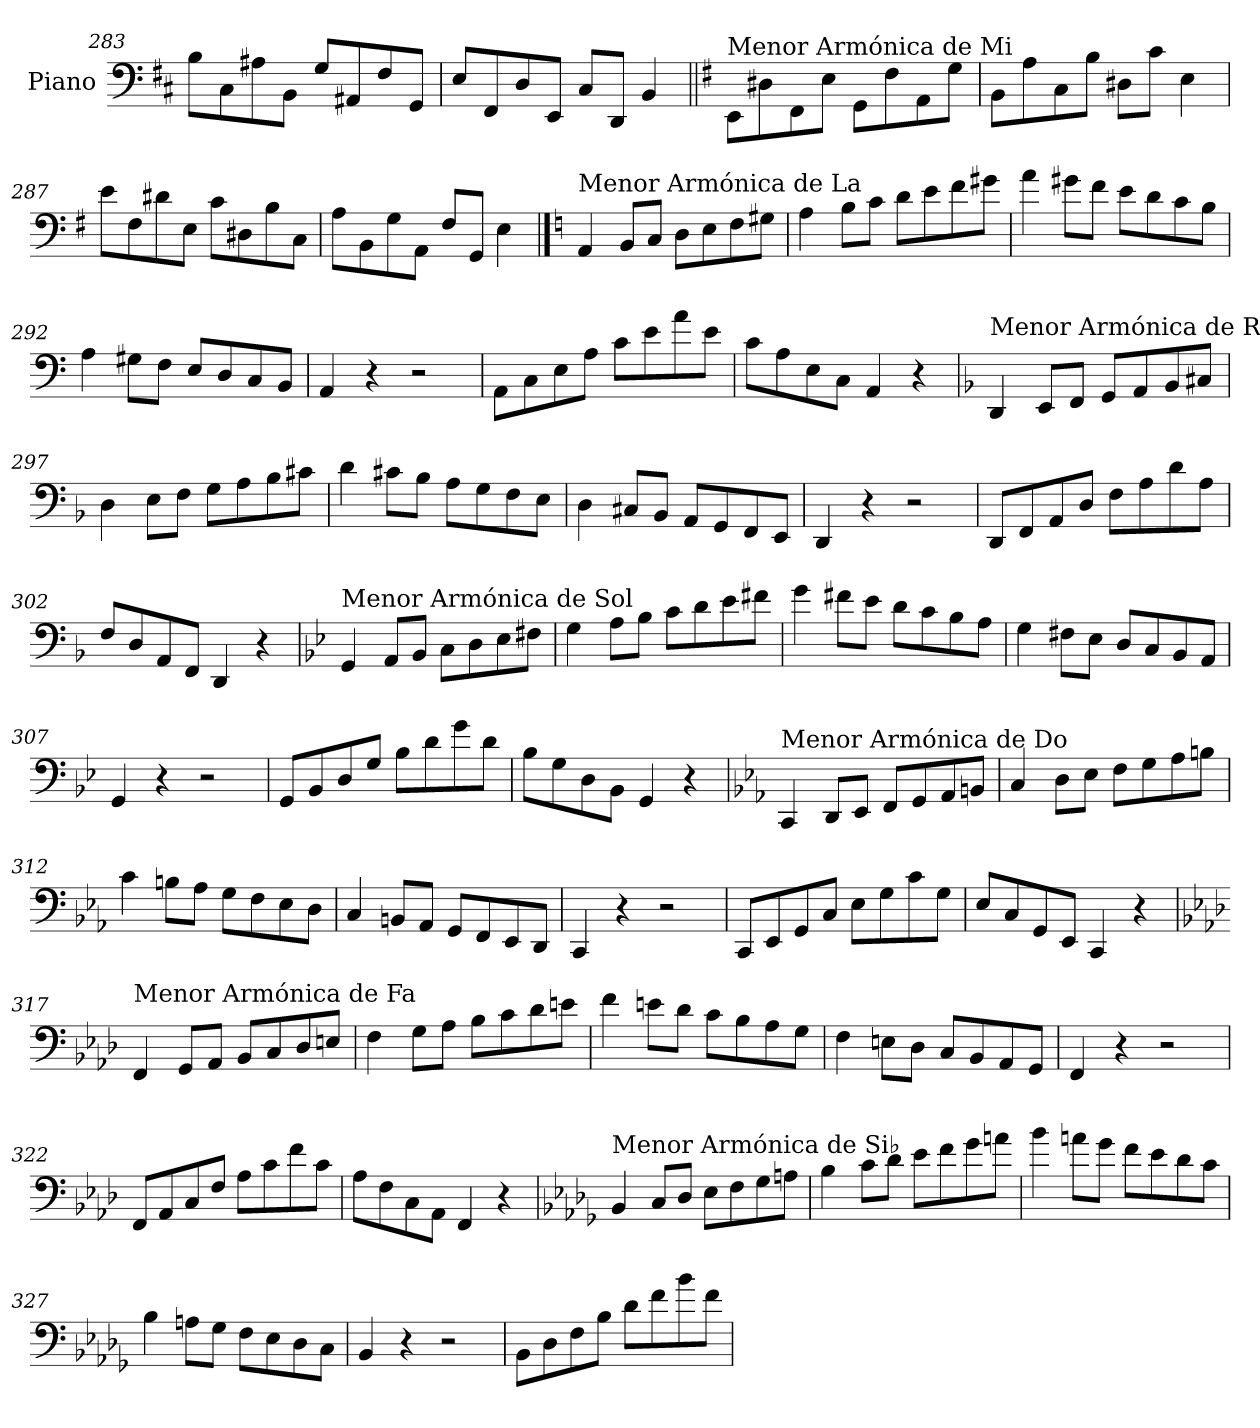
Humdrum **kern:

**kern
*part1
*staff1
*I"Piano
*I'Pno.
*clefF4
*k[f#c#]
=283
8B\L
8C#\
8A#X\
8BB\J
8G/L
8AA#X/
8F#/
8GG/J
=284
8E/L
8FF#/
8D/
8EE/J
8C#/L
8DD/J
4BB/
!!LO:LB:g=z
=285||
*k[f#]
!LO:TX:a:t=Menor Armónica de Mi
8EE\L
8D#X\
8FF#\
8E\J
8GG\L
8F#\
8AA\
8G\J
=286
8BB\L
8A\
8C\
8B\J
8D#X\L
8c\J
4E\
=287
8e\L
8F#\
8d#X\
8E\J
8c\L
8D#X\
8B\
8C\J
=288
8A\L
8BB\
8G\
8AA\J
8F#/L
8GG/J
4E\
!!LO:PB:g=z
==289
*k[]
!LO:TX:a:t=Menor Armónica de La
4AA/
8BB/L
8C/J
8D\L
8E\
8F\
8G#X\J
=290
4A\
8B\L
8c\J
8d\L
8e\
8f\
8g#X\J
=291
4a\
8g#X\L
8f\J
8e\L
8d\
8c\
8B\J
=292
4A\
8G#X\L
8F\J
8E/L
8D/
8C/
8BB/J
=293
4AA/
4r
2r
=294
8AA\L
8C\
8E\
8A\J
8c\L
8e\
8a\
8e\J
=295
8c\L
8A\
8E\
8C\J
4AA/
4r
!!LO:LB:g=z
=296
*k[b-]
!LO:TX:a:t=Menor Armónica de Re
4DD/
8EE/L
8FF/J
8GG/L
8AA/
8BB-/
8C#X/J
=297
4D\
8E\L
8F\J
8G\L
8A\
8B-\
8c#X\J
=298
4d\
8c#X\L
8B-\J
8A\L
8G\
8F\
8E\J
=299
4D\
8C#X/L
8BB-/J
8AA/L
8GG/
8FF/
8EE/J
=300
4DD/
4r
2r
=301
8DD/L
8FF/
8AA/
8D/J
8F\L
8A\
8d\
8A\J
=302
8F/L
8D/
8AA/
8FF/J
4DD/
4r
!!LO:LB:g=z
=303
*k[b-e-]
!LO:TX:a:t=Menor Armónica de Sol
4GG/
8AA/L
8BB-/J
8C\L
8D\
8E-\
8F#X\J
=304
4G\
8A\L
8B-\J
8c\L
8d\
8e-\
8f#X\J
=305
4g\
8f#X\L
8e-\J
8d\L
8c\
8B-\
8A\J
=306
4G\
8F#X\L
8E-\J
8D/L
8C/
8BB-/
8AA/J
=307
4GG/
4r
2r
=308
8GG/L
8BB-/
8D/
8G/J
8B-\L
8d\
8g\
8d\J
=309
8B-\L
8G\
8D\
8BB-\J
4GG/
4r
!!LO:LB:g=z
=310
*k[b-e-a-]
!LO:TX:a:t=Menor Armónica de Do
4CC/
8DD/L
8EE-/J
8FF/L
8GG/
8AA-/
8BBn/J
=311
4C/
8D\L
8E-\J
8F\L
8G\
8A-\
8Bn\J
=312
4c\
8Bn\L
8A-\J
8G\L
8F\
8E-\
8D\J
=313
4C/
8BBn/L
8AA-/J
8GG/L
8FF/
8EE-/
8DD/J
=314
4CC/
4r
2r
=315
8CC/L
8EE-/
8GG/
8C/J
8E-\L
8G\
8c\
8G\J
=316
8E-/L
8C/
8GG/
8EE-/J
4CC/
4r
!!LO:LB:g=z
=317
*k[b-e-a-d-]
!LO:TX:a:t=Menor Armónica de Fa
4FF/
8GG/L
8AA-/J
8BB-/L
8C/
8D-/
8En/J
=318
4F\
8G\L
8A-\J
8B-\L
8c\
8d-\
8en\J
=319
4f\
8en\L
8d-\J
8c\L
8B-\
8A-\
8G\J
=320
4F\
8En\L
8D-\J
8C/L
8BB-/
8AA-/
8GG/J
=321
4FF/
4r
2r
=322
8FF/L
8AA-/
8C/
8F/J
8A-\L
8c\
8f\
8c\J
=323
8A-\L
8F\
8C\
8AA-\J
4FF/
4r
!!LO:LB:g=z
=324
*k[b-e-a-d-g-]
!LO:TX:a:t=Menor Armónica de Si♭
4BB-/
8C/L
8D-/J
8E-\L
8F\
8G-\
8An\J
=325
4B-\
8c\L
8d-\J
8e-\L
8f\
8g-\
8an\J
=326
4b-\
8an\L
8g-\J
8f\L
8e-\
8d-\
8c\J
=327
4B-\
8An\L
8G-\J
8F\L
8E-\
8D-\
8C\J
=328
4BB-/
4r
2r
=329
8BB-\L
8D-\
8F\
8B-\J
8d-\L
8f\
8b-\
8f\J
=
*-
